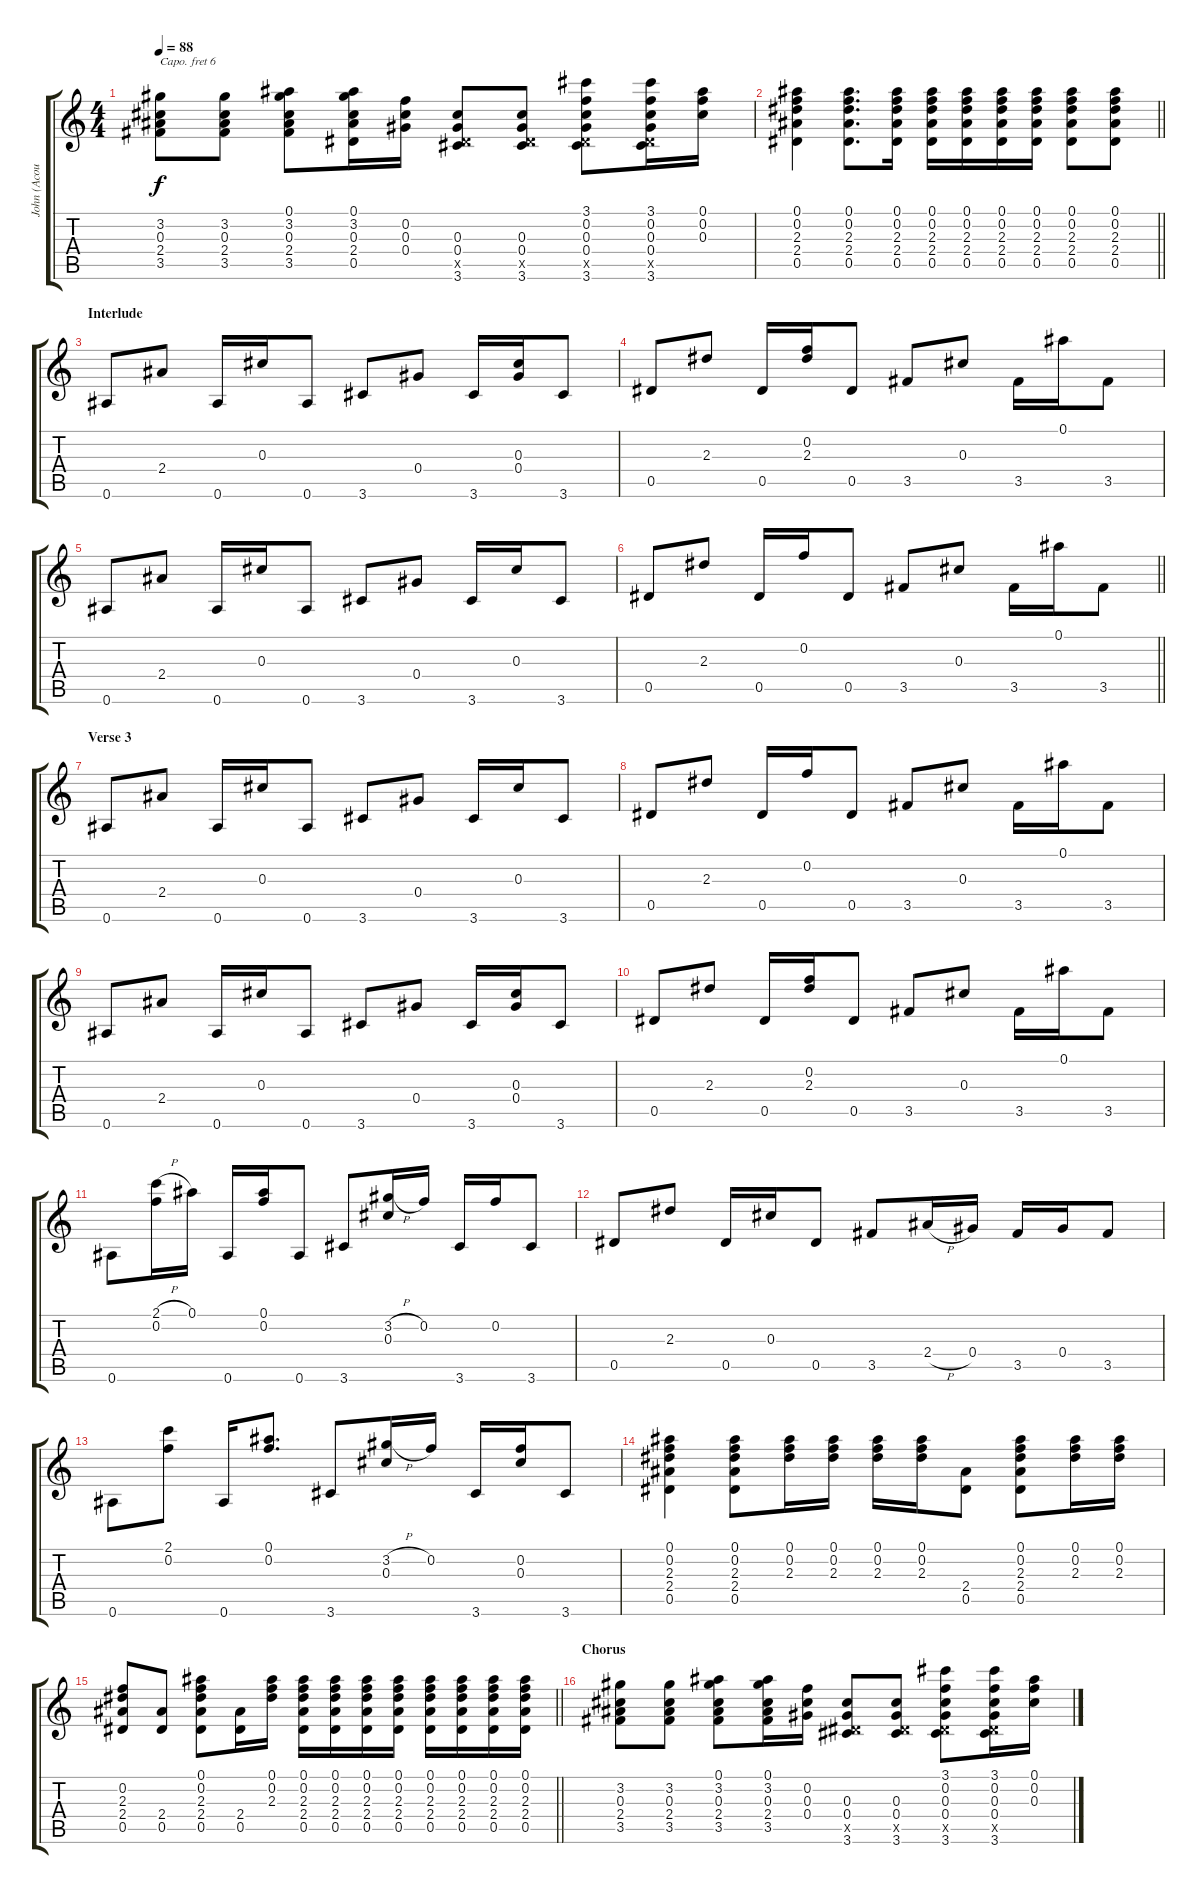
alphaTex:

\track ("John (Acoustic)" "John (Acou") {instrument acousticguitarnylon}
\staff {score tabs}
\capo 6
\tuning (E4 B3 G3 D3 A2 E2) {hide}
\ts (4 4)
\tempo 88
\clef g2
\ks c
(3.2 0.3 2.4 3.5).8{dy f} (3.2 0.3 2.4 3.5).8 (0.1 3.2 0.3 2.4 3.5).8 (0.1 3.2 0.3 2.4 0.5).16 (0.2 0.3 0.4).16 (0.3 0.4 0.5{x} 3.6).8 (0.3 0.4 0.5{x} 3.6).8 (3.1 0.2 0.3 0.4 0.5{x} 3.6).8 (3.1 0.2 0.3 0.4 0.5{x} 3.6).16 (0.1 0.2 0.3).16 |
\barLineRight lightlight
(0.1 0.2 2.3 2.4 0.5).4 (0.1 0.2 2.3 2.4 0.5).8{d} (0.1 0.2 2.3 2.4 0.5).16 (0.1 0.2 2.3 2.4 0.5).16 (0.1 0.2 2.3 2.4 0.5).16 (0.1 0.2 2.3 2.4 0.5).16 (0.1 0.2 2.3 2.4 0.5).16 (0.1 0.2 2.3 2.4 0.5).8 (0.1 0.2 2.3 2.4 0.5).8 |
\section ("" "Interlude")
0.6.8 2.4.8 0.6.16 0.3.16 0.6.8 3.6.8 0.4.8 3.6.16 (0.3 0.4).16 3.6.8 |
0.5.8 2.3.8 0.5.16 (0.2 2.3).16 0.5.8 3.5.8 0.3.8 3.5.16 0.1.16 3.5.8 |
0.6.8 2.4.8 0.6.16 0.3.16 0.6.8 3.6.8 0.4.8 3.6.16 0.3.16 3.6.8 |
\barLineRight lightlight
0.5.8 2.3.8 0.5.16 0.2.16 0.5.8 3.5.8 0.3.8 3.5.16 0.1.16 3.5.8 |
\section ("" "Verse 3")
0.6.8 2.4.8 0.6.16 0.3.16 0.6.8 3.6.8 0.4.8 3.6.16 0.3.16 3.6.8 |
0.5.8 2.3.8 0.5.16 0.2.16 0.5.8 3.5.8 0.3.8 3.5.16 0.1.16 3.5.8 |
0.6.8 2.4.8 0.6.16 0.3.16 0.6.8 3.6.8 0.4.8 3.6.16 (0.3 0.4).16 3.6.8 |
0.5.8 2.3.8 0.5.16 (0.2 2.3).16 0.5.8 3.5.8 0.3.8 3.5.16 0.1.16 3.5.8 |
0.6.8 (2.1{h} 0.2).16 0.1.16 0.6.16 (0.1 0.2).16 0.6.8 3.6.8 (3.2{h} 0.3).16 0.2.16 3.6.16 0.2.16 3.6.8 |
0.5.8 2.3.8 0.5.16 0.3.16 0.5.8 3.5.8 2.4{h}.16 0.4.16 3.5.16 0.4.16 3.5.8 |
0.6.8 (2.1 0.2).8 0.6.16 (0.1 0.2).8{d} 3.6.8 (3.2{h} 0.3).16 0.2.16 3.6.16 (0.2 0.3).16 3.6.8 |
(0.1 0.2 2.3 2.4 0.5).4 (0.1 0.2 2.3 2.4 0.5).8 (0.1 0.2 2.3).16 (0.1 0.2 2.3).16 (0.1 0.2 2.3).16 (0.1 0.2 2.3).16 (2.4 0.5).8 (0.1 0.2 2.3 2.4 0.5).8 (0.1 0.2 2.3).16 (0.1 0.2 2.3).16 |
\barLineRight lightlight
(0.2 2.3 2.4 0.5).8 (2.4 0.5).8 (0.1 0.2 2.3 2.4 0.5).8 (2.4 0.5).16 (0.1 0.2 2.3).16 (0.1 0.2 2.3 2.4 0.5).16 (0.1 0.2 2.3 2.4 0.5).16 (0.1 0.2 2.3 2.4 0.5).16 (0.1 0.2 2.3 2.4 0.5).16 (0.1 0.2 2.3 2.4 0.5).16 (0.1 0.2 2.3 2.4 0.5).16 (0.1 0.2 2.3 2.4 0.5).16 (0.1 0.2 2.3 2.4 0.5).16 |
\section ("" "Chorus")
(3.2 0.3 2.4 3.5).8 (3.2 0.3 2.4 3.5).8 (0.1 3.2 0.3 2.4 3.5).8 (0.1 3.2 0.3 2.4 3.5).16 (0.2 0.3 0.4).16 (0.3 0.4 0.5{x} 3.6).8 (0.3 0.4 0.5{x} 3.6).8 (3.1 0.2 0.3 0.4 0.5{x} 3.6).8 (3.1 0.2 0.3 0.4 0.5{x} 3.6).16 (0.1 0.2 0.3).16
